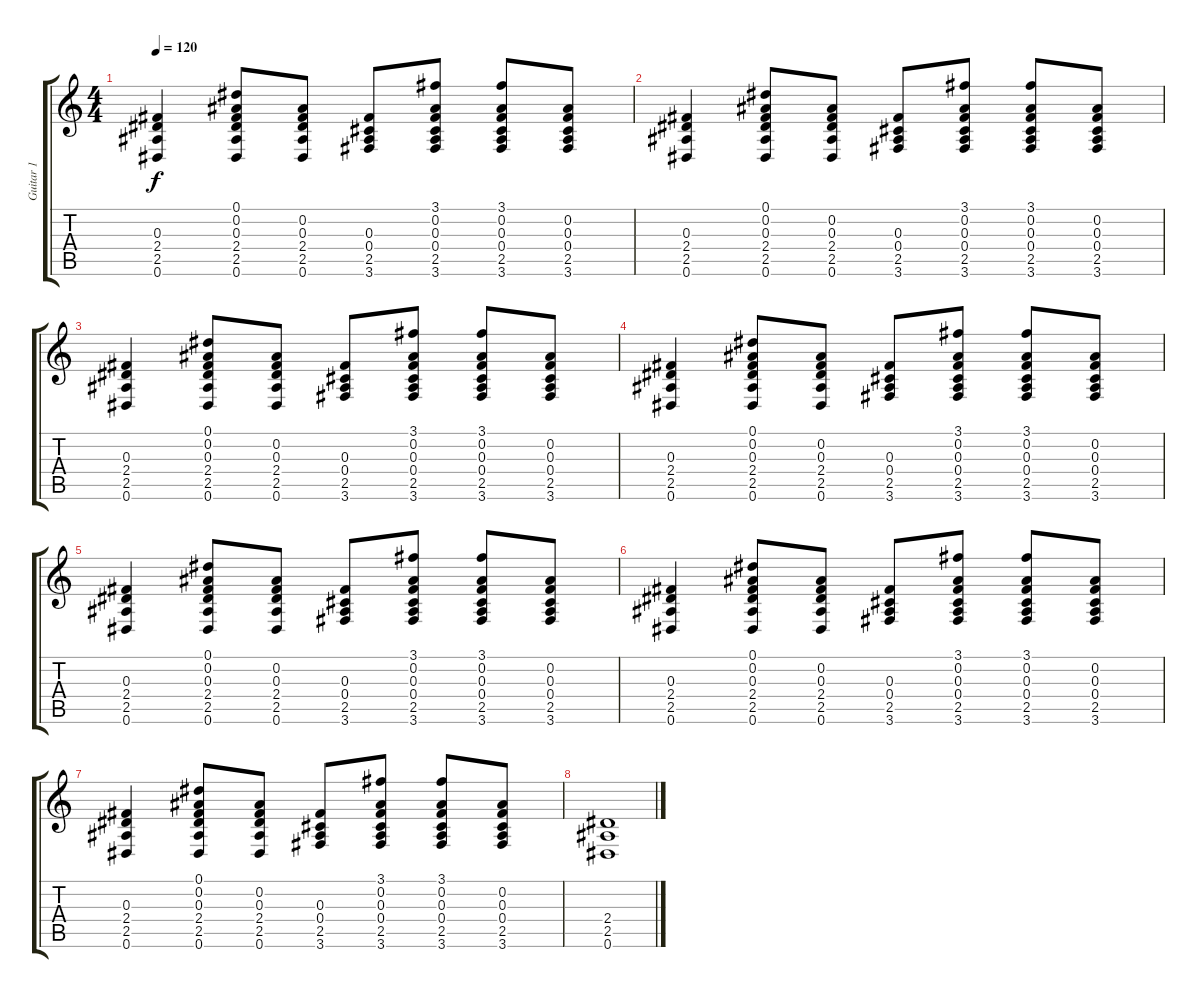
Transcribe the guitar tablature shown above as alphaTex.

\track ("Guitar 1" "Guitar 1") {instrument acousticguitarsteel}
\staff {score tabs}
\tuning (Eb4 Bb3 Gb3 Db3 Ab2 Eb2) {hide}
\ts (4 4)
\tempo 120
\clef g2
\ks c
(0.3 2.4 2.5 0.6).4{dy f} (0.1 0.2 0.3 2.4 2.5 0.6).8 (0.2 0.3 2.4 2.5 0.6).8 (0.3 0.4 2.5 3.6).8 (3.1 0.2 0.3 0.4 2.5 3.6).8 (3.1 0.2 0.3 0.4 2.5 3.6).8 (0.2 0.3 0.4 2.5 3.6).8 |
(0.3 2.4 2.5 0.6).4 (0.1 0.2 0.3 2.4 2.5 0.6).8 (0.2 0.3 2.4 2.5 0.6).8 (0.3 0.4 2.5 3.6).8 (3.1 0.2 0.3 0.4 2.5 3.6).8 (3.1 0.2 0.3 0.4 2.5 3.6).8 (0.2 0.3 0.4 2.5 3.6).8 |
(0.3 2.4 2.5 0.6).4 (0.1 0.2 0.3 2.4 2.5 0.6).8 (0.2 0.3 2.4 2.5 0.6).8 (0.3 0.4 2.5 3.6).8 (3.1 0.2 0.3 0.4 2.5 3.6).8 (3.1 0.2 0.3 0.4 2.5 3.6).8 (0.2 0.3 0.4 2.5 3.6).8 |
(0.3 2.4 2.5 0.6).4 (0.1 0.2 0.3 2.4 2.5 0.6).8 (0.2 0.3 2.4 2.5 0.6).8 (0.3 0.4 2.5 3.6).8 (3.1 0.2 0.3 0.4 2.5 3.6).8 (3.1 0.2 0.3 0.4 2.5 3.6).8 (0.2 0.3 0.4 2.5 3.6).8 |
(0.3 2.4 2.5 0.6).4 (0.1 0.2 0.3 2.4 2.5 0.6).8 (0.2 0.3 2.4 2.5 0.6).8 (0.3 0.4 2.5 3.6).8 (3.1 0.2 0.3 0.4 2.5 3.6).8 (3.1 0.2 0.3 0.4 2.5 3.6).8 (0.2 0.3 0.4 2.5 3.6).8 |
(0.3 2.4 2.5 0.6).4 (0.1 0.2 0.3 2.4 2.5 0.6).8 (0.2 0.3 2.4 2.5 0.6).8 (0.3 0.4 2.5 3.6).8 (3.1 0.2 0.3 0.4 2.5 3.6).8 (3.1 0.2 0.3 0.4 2.5 3.6).8 (0.2 0.3 0.4 2.5 3.6).8 |
(0.3 2.4 2.5 0.6).4 (0.1 0.2 0.3 2.4 2.5 0.6).8 (0.2 0.3 2.4 2.5 0.6).8 (0.3 0.4 2.5 3.6).8 (3.1 0.2 0.3 0.4 2.5 3.6).8 (3.1 0.2 0.3 0.4 2.5 3.6).8 (0.2 0.3 0.4 2.5 3.6).8 |
(2.4 2.5 0.6).1
